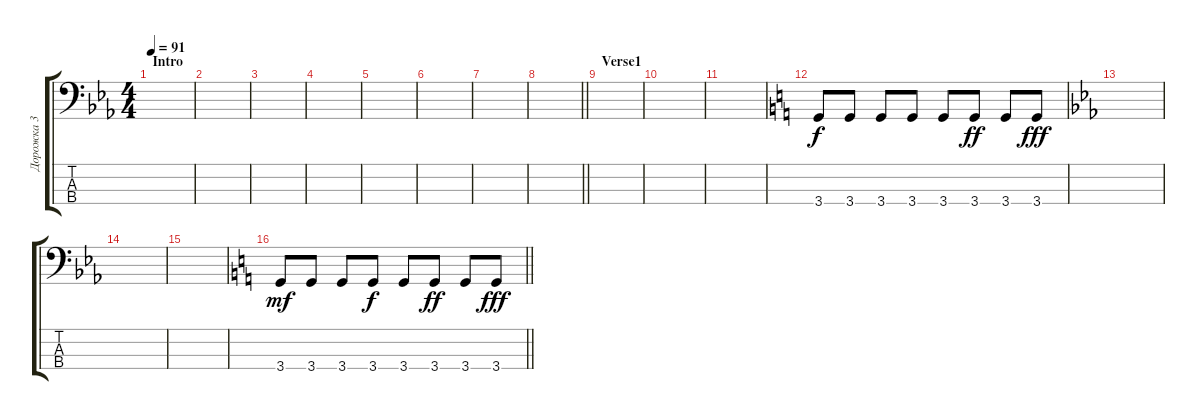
\track ("Дорожка 3" "Дорожка 3") {instrument electricbasspick}
\staff {score tabs}
\tuning (G2 D2 A1 E1) {hide}
\ts (4 4)
\section ("" "Intro")
\tempo 91
\clef f4
\ks eb
|
|
|
|
|
|
|
\barLineRight lightlight
|
\section ("" "Verse1")
|
|
|
\ks c
3.4.8 3.4.8 3.4.8 3.4.8{dy f} 3.4.8 3.4.8{dy ff} 3.4.8 3.4.8{dy fff} |
\ks eb
|
|
|
\barLineRight lightlight
\ks c
3.4.8{dy mf} 3.4.8 3.4.8 3.4.8{dy f} 3.4.8 3.4.8{dy ff} 3.4.8 3.4.8{dy fff}
